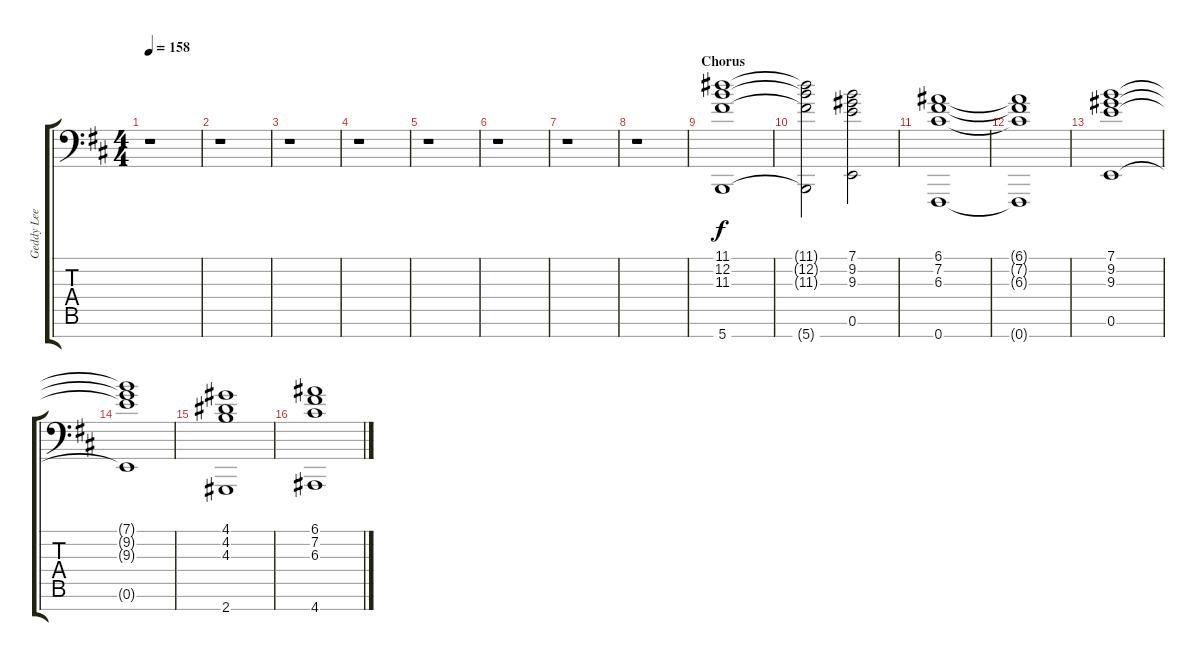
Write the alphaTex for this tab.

\track ("Geddy Lee (keyboards)" "Geddy Lee ") {instrument synthstrings1}
\staff {score tabs}
\tuning (E4 B3 G3 D3 A2 E2 Gb1) {hide}
\ts (4 4)
\tempo 158
\clef f4
\ks bminor
r.1{dy f} |
r.1 |
r.1 |
r.1 |
r.1 |
r.1 |
r.1 |
r.1 |
\section ("" "Chorus")
(11.1 12.2 11.3 5.7).1{volume 14 instrument synthbrass2} |
(11.1{t} 12.2{t} 11.3{t} 5.7{t}).2{volume 14 instrument synthbrass2} (7.1 9.2 9.3 0.6).2 |
(6.1 7.2 6.3 0.7).1{volume 14 instrument synthbrass2} |
(6.1{t} 7.2{t} 6.3{t} 0.7{t}).1{volume 14 instrument synthbrass2} |
(7.1 9.2 9.3 0.6).1{volume 14 instrument synthbrass2} |
(7.1{t} 9.2{t} 9.3{t} 0.6{t}).1{volume 14 instrument synthbrass2} |
(4.1 4.2 4.3 2.7).1{volume 14 instrument synthbrass2} |
(6.1 7.2 6.3 4.7).1{volume 14 instrument synthbrass2}
